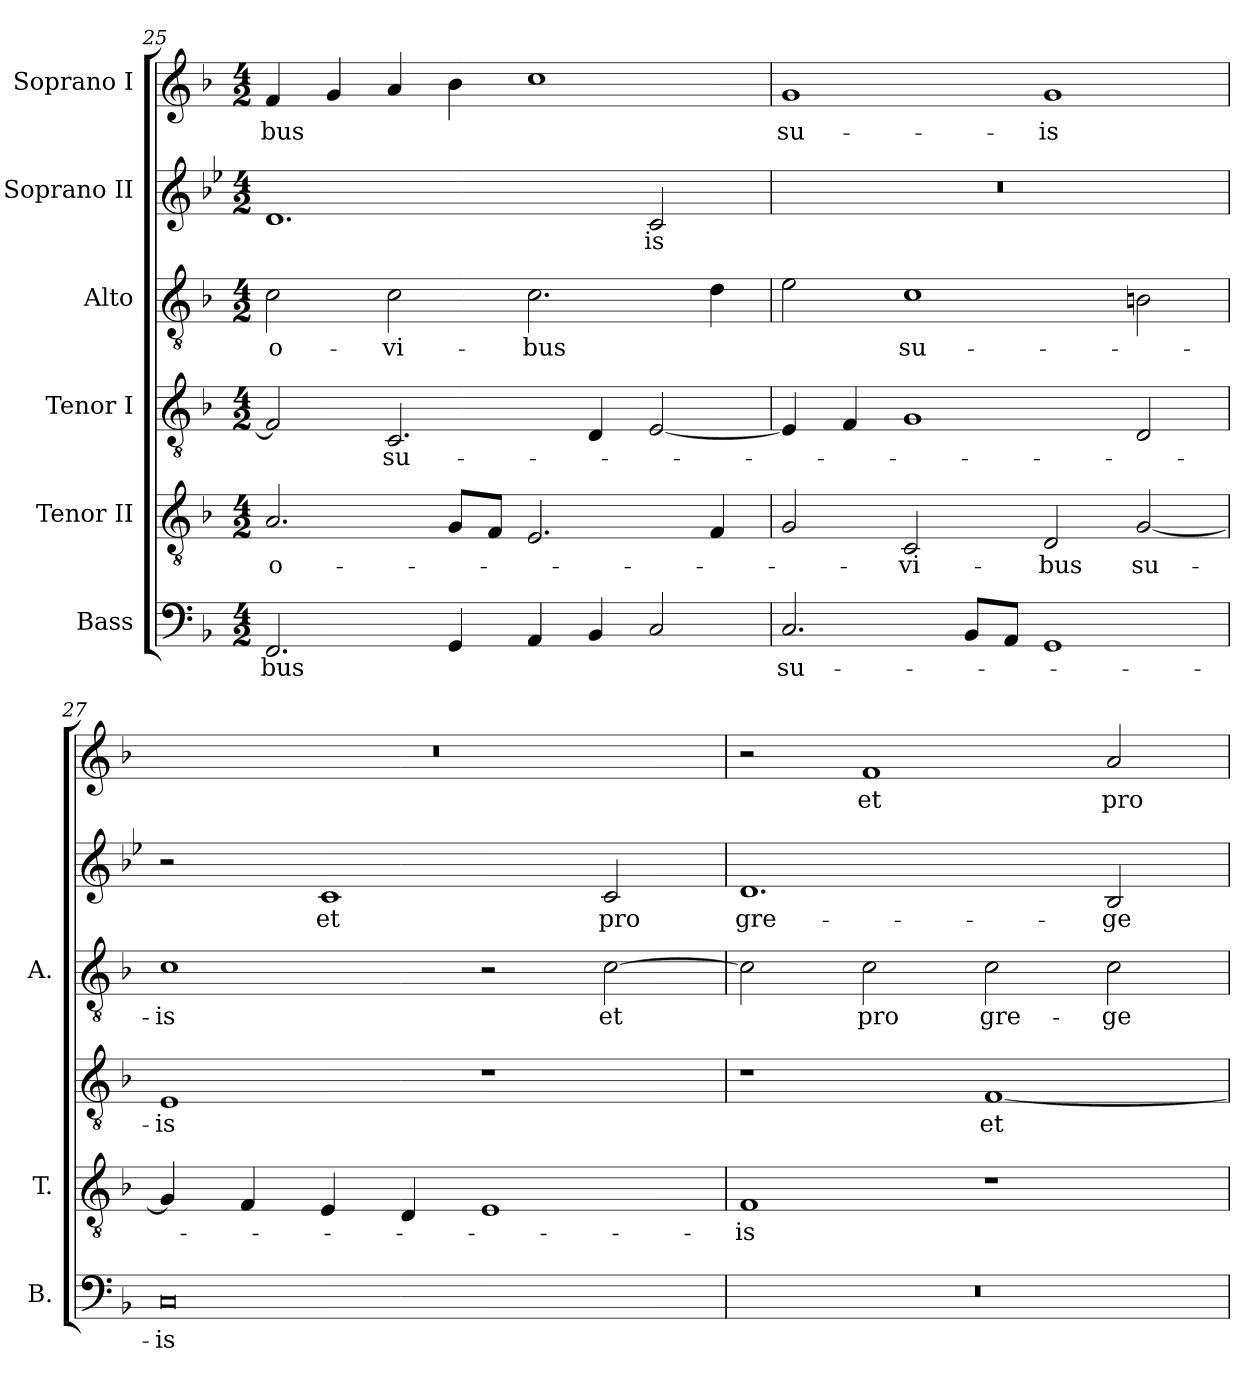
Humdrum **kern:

**kern	**text	**kern	**text	**kern	**text	**kern	**text	**kern	**text	**kern	**text
*part6	*part6	*part5	*part5	*part4	*part4	*part3	*part3	*part2	*part2	*part1	*part1
*staff6	*staff6	*staff5	*staff5	*staff4	*staff4	*staff3	*staff3	*staff2	*staff2	*staff1	*staff1
*I"Bass	*	*I"Tenor II	*	*I"Tenor I	*	*I"Alto	*	*I"Soprano II	*	*I"Soprano I	*
*I'B.	*	*I'T.	*	*	*	*I'A.	*	*	*	*	*
!!LO:PB:g=z
*clefF4	*	*clefGv2	*	*clefGv2	*	*clefGv2	*	*clefG2	*	*clefG2	*
*	*	*ITrd7c12	*	*	*	*	*	*ITrd-4c-7	*	*	*
*k[b-]	*	*k[b-]	*	*k[b-]	*	*k[b-]	*	*k[b-]	*	*k[b-]	*
*F:	*	*F:	*	*F:	*	*F:	*	*F:	*	*F:	*
*M4/2	*	*M4/2	*	*M4/2	*	*M4/2	*	*M4/2	*	*M4/2	*
=25	=25	=25	=25	=25	=25	=25	=25	=25	=25	=25	=25
!	!LO:LY:b:color=#000000	!	!	!	!	!	!	!	!	!	!
!	!	!	!LO:LY:b:color=#000000	!	!	!	!	!	!	!	!
!	!	!	!	!	!	!	!LO:LY:b:color=#000000	!	!	!	!
!	!	!	!	!	!	!	!	!	!	!	!LO:LY:b:color=#000000
2.FFi/	-bus	2.AAi/	o-	2Fi/]	.	2ci\	o-	1.ai	.	4fi/	-bus
.	.	.	.	.	.	.	.	.	.	4gi/	.
!	!	!	!	!	!LO:LY:b:color=#000000	!	!	!	!	!	!
!	!	!	!	!	!	!	!LO:LY:b:color=#000000	!	!	!	!
.	.	.	.	2.Ci/	su-	2ci\	-vi-	.	.	4ai/	.
4GGi/	.	8GGi/L	.	.	.	.	.	.	.	4b-i\	.
.	.	8FFi/J	.	.	.	.	.	.	.	.	.
!	!	!	!	!	!	!	!LO:LY:b:color=#000000	!	!	!	!
4AAi/	.	2.EEi/	.	.	.	2.ci\	-bus	.	.	1cci	.
4BB-i/	.	.	.	4Di/	.	.	.	.	.	.	.
!	!	!	!	!	!	!	!	!	!LO:LY:b:color=#000000	!	!
2Ci/	.	.	.	[<2Ei/	.	.	.	2gi/	-is	.	.
.	.	4FFi/	.	.	.	4di\	.	.	.	.	.
=26	=26	=26	=26	=26	=26	=26	=26	=26	=26	=26	=26
!	!LO:LY:b:color=#000000	!	!	!	!	!	!	!LO:N:vis=1	!	!	!
!	!	!	!	!	!	!	!	!	!	!	!LO:LY:b:color=#000000
2.Ci/	su-	2GGi/	.	4Ei/]	.	2ei\	.	0r	.	1gi	su-
.	.	.	.	4Fi/	.	.	.	.	.	.	.
!	!	!	!LO:LY:b:color=#000000	!	!	!	!	!	!	!	!
!	!	!	!	!	!	!	!LO:LY:b:color=#000000	!	!	!	!
.	.	2CCi/	-vi-	1Gi	.	1ci	su-	.	.	.	.
8BB-i/L	.	.	.	.	.	.	.	.	.	.	.
8AAi/J	.	.	.	.	.	.	.	.	.	.	.
!	!	!	!LO:LY:b:color=#000000	!	!	!	!	!	!	!	!
!	!	!	!	!	!	!	!	!	!	!	!LO:LY:b:color=#000000
1GGi	.	2DDi/	-bus	.	.	.	.	.	.	1gi	-is
!	!	!	!LO:LY:b:color=#000000	!	!	!	!	!	!	!	!
.	.	[<2GGi/	su-	2Di/	.	2Bni\	.	.	.	.	.
=27	=27	=27	=27	=27	=27	=27	=27	=27	=27	=27	=27
!	!LO:LY:b:color=#000000	!	!	!	!	!	!	!	!	!	!
!	!	!	!	!	!LO:LY:b:color=#000000	!	!	!	!	!	!
!	!	!	!	!	!	!	!LO:LY:b:color=#000000	!	!	!LO:N:vis=1	!
0Ci	-is	4GGi/]	.	1Ei	-is	1ci	-is	2r	.	0r	.
.	.	4FFi/	.	.	.	.	.	.	.	.	.
!	!	!	!	!	!	!	!	!	!LO:LY:b:color=#000000	!	!
.	.	4EEi/	.	.	.	.	.	1gi	et	.	.
.	.	4DDi/	.	.	.	.	.	.	.	.	.
.	.	1EEi	.	1r	.	2r	.	.	.	.	.
!	!	!	!	!	!	!	!LO:LY:b:color=#000000	!	!	!	!
!	!	!	!	!	!	!	!	!	!LO:LY:b:color=#000000	!	!
.	.	.	.	.	.	[>2ci\	et	2gi/	pro	.	.
=28	=28	=28	=28	=28	=28	=28	=28	=28	=28	=28	=28
!LO:N:vis=1	!	!	!	!	!	!	!	!	!	!	!
!	!	!	!LO:LY:b:color=#000000	!	!	!	!	!	!	!	!
!	!	!	!	!	!	!	!	!	!LO:LY:b:color=#000000	!	!
0r	.	1FFi	-is	1r	.	2ci\]	.	1.ai	gre-	2r	.
!	!	!	!	!	!	!	!LO:LY:b:color=#000000	!	!	!	!
!	!	!	!	!	!	!	!	!	!	!	!LO:LY:b:color=#000000
.	.	.	.	.	.	2ci\	pro	.	.	1fi	et
!	!	!	!	!	!LO:LY:b:color=#000000	!	!	!	!	!	!
!	!	!	!	!	!	!	!LO:LY:b:color=#000000	!	!	!	!
.	.	1r	.	[<1Fi	et	2ci\	gre-	.	.	.	.
!	!	!	!	!	!	!	!LO:LY:b:color=#000000	!	!	!	!
!	!	!	!	!	!	!	!	!	!LO:LY:b:color=#000000	!	!
!	!	!	!	!	!	!	!	!	!	!	!LO:LY:b:color=#000000
.	.	.	.	.	.	2ci\	-ge	2fi/	-ge	2ai/	pro
=	=	=	=	=	=	=	=	=	=	=	=
*-	*-	*-	*-	*-	*-	*-	*-	*-	*-	*-	*-
